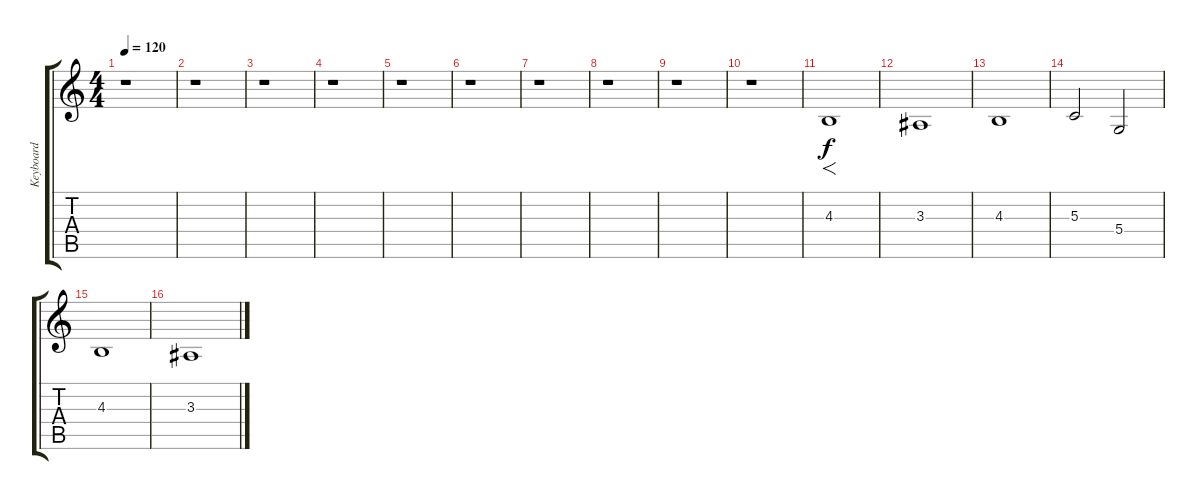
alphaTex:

\track ("Keyboard" "Keyboard") {instrument stringensemble2}
\staff {score tabs}
\tuning (E4 B3 G3 D3 A2 E2) {hide}
\ts (4 4)
\tempo 120
\clef g2
\ks c
r.1{dy f} |
r.1 |
r.1 |
r.1 |
r.1 |
r.1 |
r.1 |
r.1 |
r.1 |
r.1 |
4.3.1{f} |
3.3.1 |
4.3.1 |
5.3.2 5.4.2 |
4.3.1 |
3.3.1
